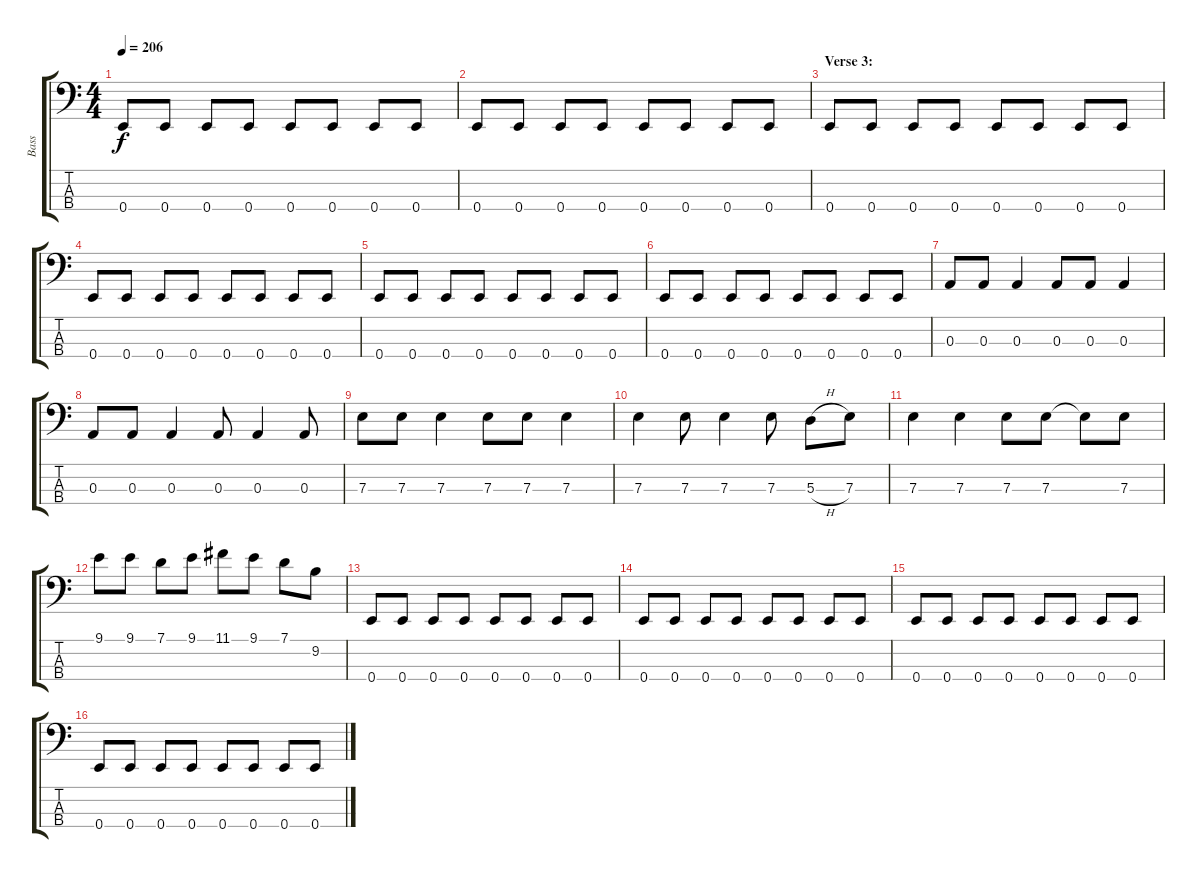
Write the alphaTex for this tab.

\track ("Bass" "Bass") {instrument electricbasspick}
\staff {score tabs}
\tuning (G2 D2 A1 E1) {hide}
\ts (4 4)
\tempo 206
\clef f4
\ks c
0.4.8{dy f} 0.4.8 0.4.8 0.4.8 0.4.8 0.4.8 0.4.8 0.4.8 |
0.4.8 0.4.8 0.4.8 0.4.8 0.4.8 0.4.8 0.4.8 0.4.8 |
\section ("" "Verse 3:")
0.4.8 0.4.8 0.4.8 0.4.8 0.4.8 0.4.8 0.4.8 0.4.8 |
0.4.8 0.4.8 0.4.8 0.4.8 0.4.8 0.4.8 0.4.8 0.4.8 |
0.4.8 0.4.8 0.4.8 0.4.8 0.4.8 0.4.8 0.4.8 0.4.8 |
0.4.8 0.4.8 0.4.8 0.4.8 0.4.8 0.4.8 0.4.8 0.4.8 |
0.3.8 0.3.8 0.3.4 0.3.8 0.3.8 0.3.4 |
0.3.8 0.3.8 0.3.4 0.3.8 0.3.4 0.3.8 |
7.3.8 7.3.8 7.3.4 7.3.8 7.3.8 7.3.4 |
7.3.4 7.3.8 7.3.4 7.3.8 5.3{h}.8 7.3.8 |
7.3.4 7.3.4 7.3.8 7.3.8 7.3{t}.8 7.3.8 |
9.1.8 9.1.8 7.1.8 9.1.8 11.1.8 9.1.8 7.1.8 9.2.8 |
0.4.8 0.4.8 0.4.8 0.4.8 0.4.8 0.4.8 0.4.8 0.4.8 |
0.4.8 0.4.8 0.4.8 0.4.8 0.4.8 0.4.8 0.4.8 0.4.8 |
0.4.8 0.4.8 0.4.8 0.4.8 0.4.8 0.4.8 0.4.8 0.4.8 |
0.4.8 0.4.8 0.4.8 0.4.8 0.4.8 0.4.8 0.4.8 0.4.8
